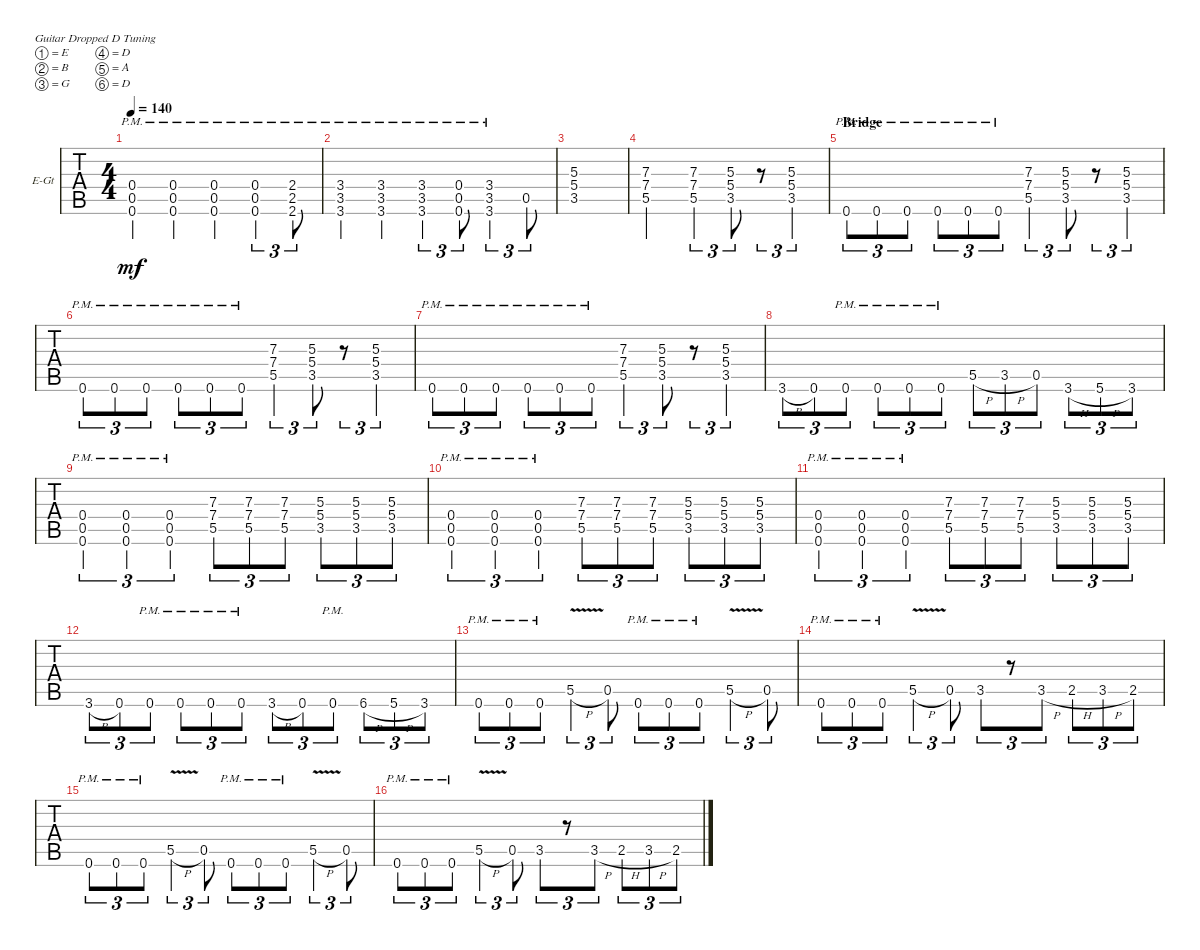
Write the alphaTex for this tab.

\defaultSystemsLayout 4
\bracketExtendMode groupsimilarinstruments
\multiBarRest
\firstSystemTrackNameOrientation horizontal
\otherSystemsTrackNameOrientation horizontal
\track ("Matthew" "E-Gt") {instrument distortionguitar}
\staff {tabs}
\tuning (E4 B3 G3 D3 A2 D2)
\ts (4 4)
\tempo 140
\clef g2
\ks c
(0.6{pm} 0.5{pm} 0.4{pm}).4{dy mf} (0.6{pm} 0.5{pm} 0.4{pm}).4 (0.6{pm} 0.5{pm} 0.4{pm}).4 (0.6{pm} 0.5{pm} 0.4{pm}).4{tu (3 2)} (2.6{pm} 2.5{pm} 2.4{pm}).8{tu (3 2)} |
(3.6{pm} 3.5{pm} 3.4{pm}).4 (3.6{pm} 3.5{pm} 3.4{pm}).4 (3.6{pm} 3.5{pm} 3.4{pm}).4{tu (3 2)} (0.6{pm} 0.5{pm} 0.4{pm}).8{tu (3 2)} (3.6{pm} 3.5{pm} 3.4{pm}).4{tu (3 2)} 0.5.8{tu (3 2)} |
(3.5 5.4 5.3).1 |
(5.5 7.4 7.3).2 (5.5 7.4 7.3).4{tu (3 2)} (3.5 5.4 5.3).8{tu (3 2)} r.8{tu (3 2)} (3.5 5.3 5.4).4{tu (3 2)} |
\section ("" "Bridge")
0.6{pm}.8{tu (3 2)} 0.6{pm}.8{tu (3 2)} 0.6{pm}.8{tu (3 2)} 0.6{pm}.8{tu (3 2)} 0.6{pm}.8{tu (3 2)} 0.6{pm}.8{tu (3 2)} (5.5 7.4 7.3).4{tu (3 2)} (3.5 5.4 5.3).8{tu (3 2)} r.8{tu (3 2)} (3.5 5.3 5.4).4{tu (3 2)} |
0.6{pm}.8{tu (3 2)} 0.6{pm}.8{tu (3 2)} 0.6{pm}.8{tu (3 2)} 0.6{pm}.8{tu (3 2)} 0.6{pm}.8{tu (3 2)} 0.6{pm}.8{tu (3 2)} (5.5 7.4 7.3).4{tu (3 2)} (3.5 5.4 5.3).8{tu (3 2)} r.8{tu (3 2)} (3.5 5.3 5.4).4{tu (3 2)} |
0.6{pm}.8{tu (3 2)} 0.6{pm}.8{tu (3 2)} 0.6{pm}.8{tu (3 2)} 0.6{pm}.8{tu (3 2)} 0.6{pm}.8{tu (3 2)} 0.6{pm}.8{tu (3 2)} (5.5 7.4 7.3).4{tu (3 2)} (3.5 5.4 5.3).8{tu (3 2)} r.8{tu (3 2)} (3.5 5.3 5.4).4{tu (3 2)} |
3.6{h}.8{tu (3 2)} 0.6.8{tu (3 2)} 0.6{pm}.8{tu (3 2)} 0.6{pm}.8{tu (3 2)} 0.6{pm}.8{tu (3 2)} 0.6{pm}.8{tu (3 2)} 5.5{h}.8{tu (3 2)} 3.5{h}.8{tu (3 2)} 0.5.8{tu (3 2)} 3.6{h}.8{tu (3 2)} 5.6{h}.8{tu (3 2)} 3.6.8{tu (3 2)} |
(0.6{pm} 0.5{pm} 0.4{pm}).4{tu (3 2)} (0.6{pm} 0.5{pm} 0.4{pm}).4{tu (3 2)} (0.6{pm} 0.5{pm} 0.4{pm}).4{tu (3 2)} (5.5 7.4 7.3).8{tu (3 2)} (5.5 7.4 7.3).8{tu (3 2)} (5.5 7.4 7.3).8{tu (3 2)} (3.5 5.3 5.4).8{tu (3 2)} (3.5 5.4 5.3).8{tu (3 2)} (3.5 5.4 5.3).8{tu (3 2)} |
(0.6{pm} 0.5{pm} 0.4{pm}).4{tu (3 2)} (0.6{pm} 0.5{pm} 0.4{pm}).4{tu (3 2)} (0.6{pm} 0.5{pm} 0.4{pm}).4{tu (3 2)} (5.5 7.4 7.3).8{tu (3 2)} (5.5 7.4 7.3).8{tu (3 2)} (5.5 7.4 7.3).8{tu (3 2)} (3.5 5.3 5.4).8{tu (3 2)} (3.5 5.4 5.3).8{tu (3 2)} (3.5 5.4 5.3).8{tu (3 2)} |
(0.6{pm} 0.5{pm} 0.4{pm}).4{tu (3 2)} (0.6{pm} 0.5{pm} 0.4{pm}).4{tu (3 2)} (0.6{pm} 0.5{pm} 0.4{pm}).4{tu (3 2)} (5.5 7.4 7.3).8{tu (3 2)} (5.5 7.4 7.3).8{tu (3 2)} (5.5 7.4 7.3).8{tu (3 2)} (3.5 5.3 5.4).8{tu (3 2)} (3.5 5.4 5.3).8{tu (3 2)} (3.5 5.4 5.3).8{tu (3 2)} |
3.6{h}.8{tu (3 2)} 0.6.8{tu (3 2)} 0.6{pm}.8{tu (3 2)} 0.6{pm}.8{tu (3 2)} 0.6{pm}.8{tu (3 2)} 0.6{pm}.8{tu (3 2)} 3.6{h}.8{tu (3 2)} 0.6.8{tu (3 2)} 0.6{pm}.8{tu (3 2)} 6.6{h}.8{tu (3 2)} 5.6{h}.8{tu (3 2)} 3.6.8{tu (3 2)} |
0.6{pm}.8{tu (3 2)} 0.6{pm}.8{tu (3 2)} 0.6{pm}.8{tu (3 2)} 5.5{v h}.4{tu (3 2)} 0.5.8{tu (3 2)} 0.6{pm}.8{tu (3 2)} 0.6{pm}.8{tu (3 2)} 0.6{pm}.8{tu (3 2)} 5.5{v h}.4{tu (3 2)} 0.5.8{tu (3 2)} |
0.6{pm}.8{tu (3 2)} 0.6{pm}.8{tu (3 2)} 0.6{pm}.8{tu (3 2)} 5.5{v h}.4{tu (3 2)} 0.5.8{tu (3 2)} 3.5.8{tu (3 2)} r.8{tu (3 2)} 3.5{h}.8{tu (3 2)} 2.5{h}.8{tu (3 2)} 3.5{h}.8{tu (3 2)} 2.5.8{tu (3 2)} |
0.6{pm}.8{tu (3 2)} 0.6{pm}.8{tu (3 2)} 0.6{pm}.8{tu (3 2)} 5.5{v h}.4{tu (3 2)} 0.5.8{tu (3 2)} 0.6{pm}.8{tu (3 2)} 0.6{pm}.8{tu (3 2)} 0.6{pm}.8{tu (3 2)} 5.5{v h}.4{tu (3 2)} 0.5.8{tu (3 2)} |
0.6{pm}.8{tu (3 2)} 0.6{pm}.8{tu (3 2)} 0.6{pm}.8{tu (3 2)} 5.5{v h}.4{tu (3 2)} 0.5.8{tu (3 2)} 3.5.8{tu (3 2)} r.8{tu (3 2)} 3.5{h}.8{tu (3 2)} 2.5{h}.8{tu (3 2)} 3.5{h}.8{tu (3 2)} 2.5.8{tu (3 2)}
